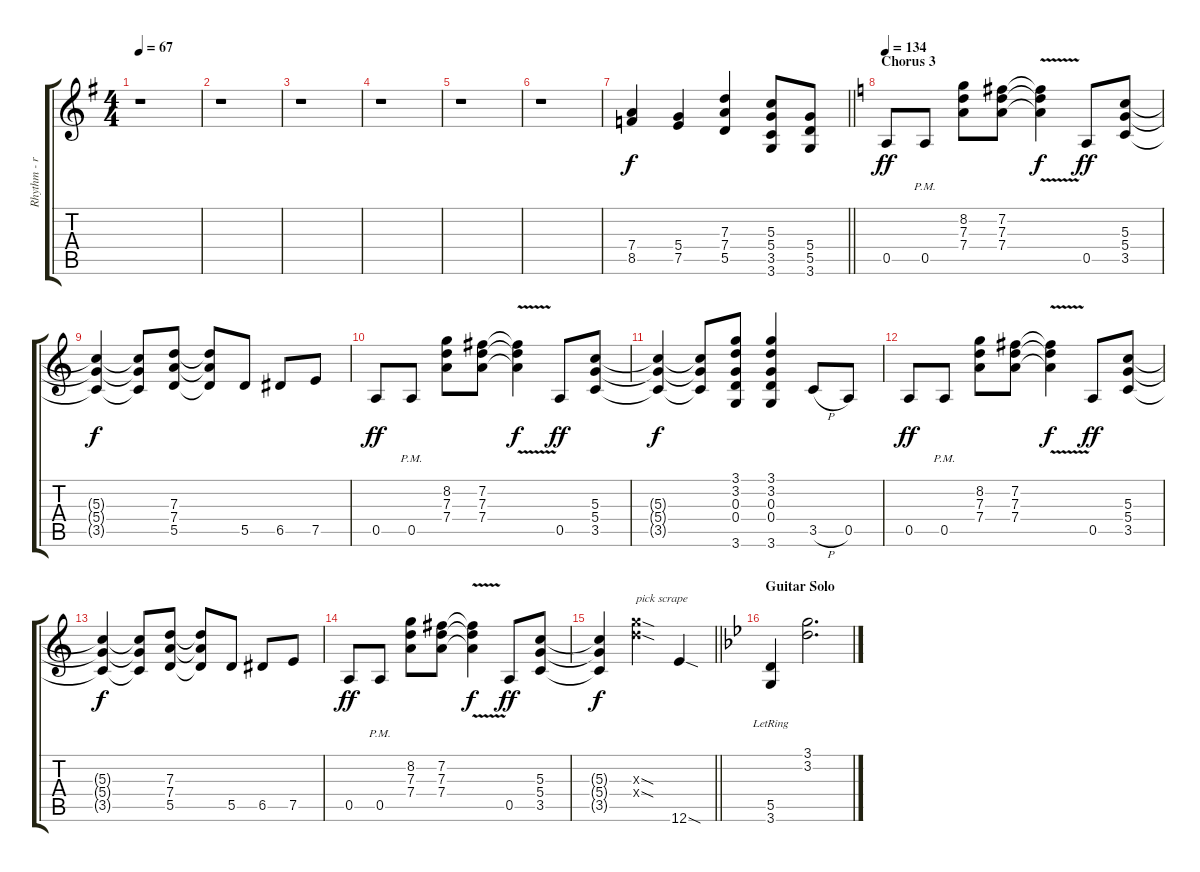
\track ("Rhythm - right" "Rhythm - r") {instrument distortionguitar}
\staff {score tabs}
\tuning (E4 B3 G3 D3 A2 E2) {hide}
\ts (4 4)
\tempo 67
\clef g2
\ks eminor
r.1{dy f} |
r.1 |
r.1 |
r.1 |
r.1 |
r.1 |
\barLineRight lightlight
(7.4 8.5).4{volume 10} (5.4 7.5).4 (7.3 7.4 5.5).4 (5.3 5.4 3.5 3.6).8 (5.4 5.5 3.6).8 |
\section ("" "Chorus 3")
\tempo 134
\ks aminor
0.5.8{dy ff} 0.5{pm}.8 (8.2 7.3 7.4).8 (7.2 7.3 7.4).8 (7.2{v t} 7.3{v t} 7.4{v t}).4{dy f} 0.5.8{dy ff} (5.3 5.4 3.5).8 |
(5.3{t} 5.4{t} 3.5{t}).4{dy f} (5.3{t} 5.4{t} 3.5{t}).8 (7.3 7.4 5.5).8 (7.3{t} 7.4{t} 5.5{t}).8 5.5.8 6.5.8 7.5.8 |
0.5.8{dy ff} 0.5{pm}.8 (8.2 7.3 7.4).8 (7.2 7.3 7.4).8 (7.2{v t} 7.3{v t} 7.4{v t}).4{dy f} 0.5.8{dy ff} (5.3 5.4 3.5).8 |
(5.3{t} 5.4{t} 3.5{t}).4{dy f} (5.3{t} 5.4{t} 3.5{t}).8 (3.1 3.2 0.3 0.4 3.6).8 (3.1 3.2 0.3 0.4 3.6).4 3.5{h}.8 0.5.8 |
0.5.8{dy ff} 0.5{pm}.8 (8.2 7.3 7.4).8 (7.2 7.3 7.4).8 (7.2{v t} 7.3{v t} 7.4{v t}).4{dy f} 0.5.8{dy ff} (5.3 5.4 3.5).8 |
(5.3{t} 5.4{t} 3.5{t}).4{dy f} (5.3{t} 5.4{t} 3.5{t}).8 (7.3 7.4 5.5).8 (7.3{t} 7.4{t} 5.5{t}).8 5.5.8 6.5.8 7.5.8 |
0.5.8{dy ff} 0.5{pm}.8 (8.2 7.3 7.4).8 (7.2 7.3 7.4).8 (7.2{v t} 7.3{v t} 7.4{v t}).4{dy f} 0.5.8{dy ff} (5.3 5.4 3.5).8 |
\barLineRight lightlight
(5.3{t} 5.4{t} 3.5{t}).4{dy f} (12.3{sod x} 12.4{sod x}).2{txt "pick scrape"} 12.6{sod}.4 |
\section ("" "Guitar Solo")
\ks gminor
(5.5 3.6{lr}).4{volume 7} (3.1 3.2).2{d}
